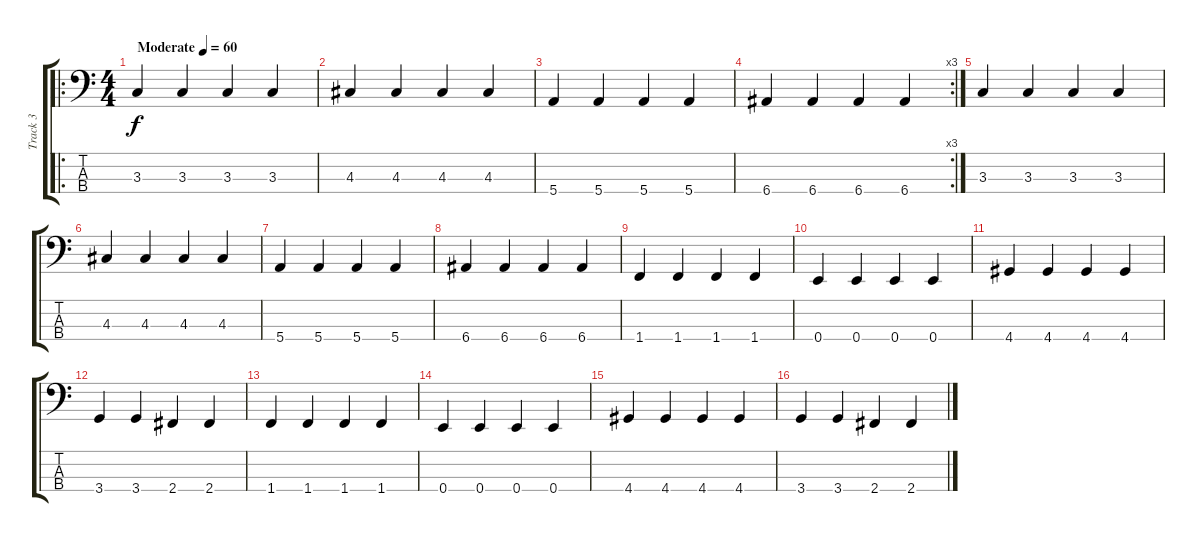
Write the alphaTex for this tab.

\track ("Track 3" "Track 3") {instrument electricbassfinger}
\staff {score tabs}
\tuning (G2 D2 A1 E1) {hide}
\ro
\ts (4 4)
\tempo (60 "Moderate")
\clef f4
\ks c
3.3.4{dy f instrument electricbassfinger} 3.3.4 3.3.4 3.3.4 |
4.3.4 4.3.4 4.3.4 4.3.4 |
5.4.4 5.4.4 5.4.4 5.4.4 |
\rc 3
6.4.4 6.4.4 6.4.4 6.4.4 |
3.3.4 3.3.4 3.3.4 3.3.4 |
4.3.4 4.3.4 4.3.4 4.3.4 |
5.4.4 5.4.4 5.4.4 5.4.4 |
6.4.4 6.4.4 6.4.4 6.4.4 |
1.4.4 1.4.4 1.4.4 1.4.4 |
0.4.4 0.4.4 0.4.4 0.4.4 |
4.4.4 4.4.4 4.4.4 4.4.4 |
3.4.4 3.4.4 2.4.4 2.4.4 |
1.4.4 1.4.4 1.4.4 1.4.4 |
0.4.4 0.4.4 0.4.4 0.4.4 |
4.4.4 4.4.4 4.4.4 4.4.4 |
3.4.4 3.4.4 2.4.4 2.4.4
